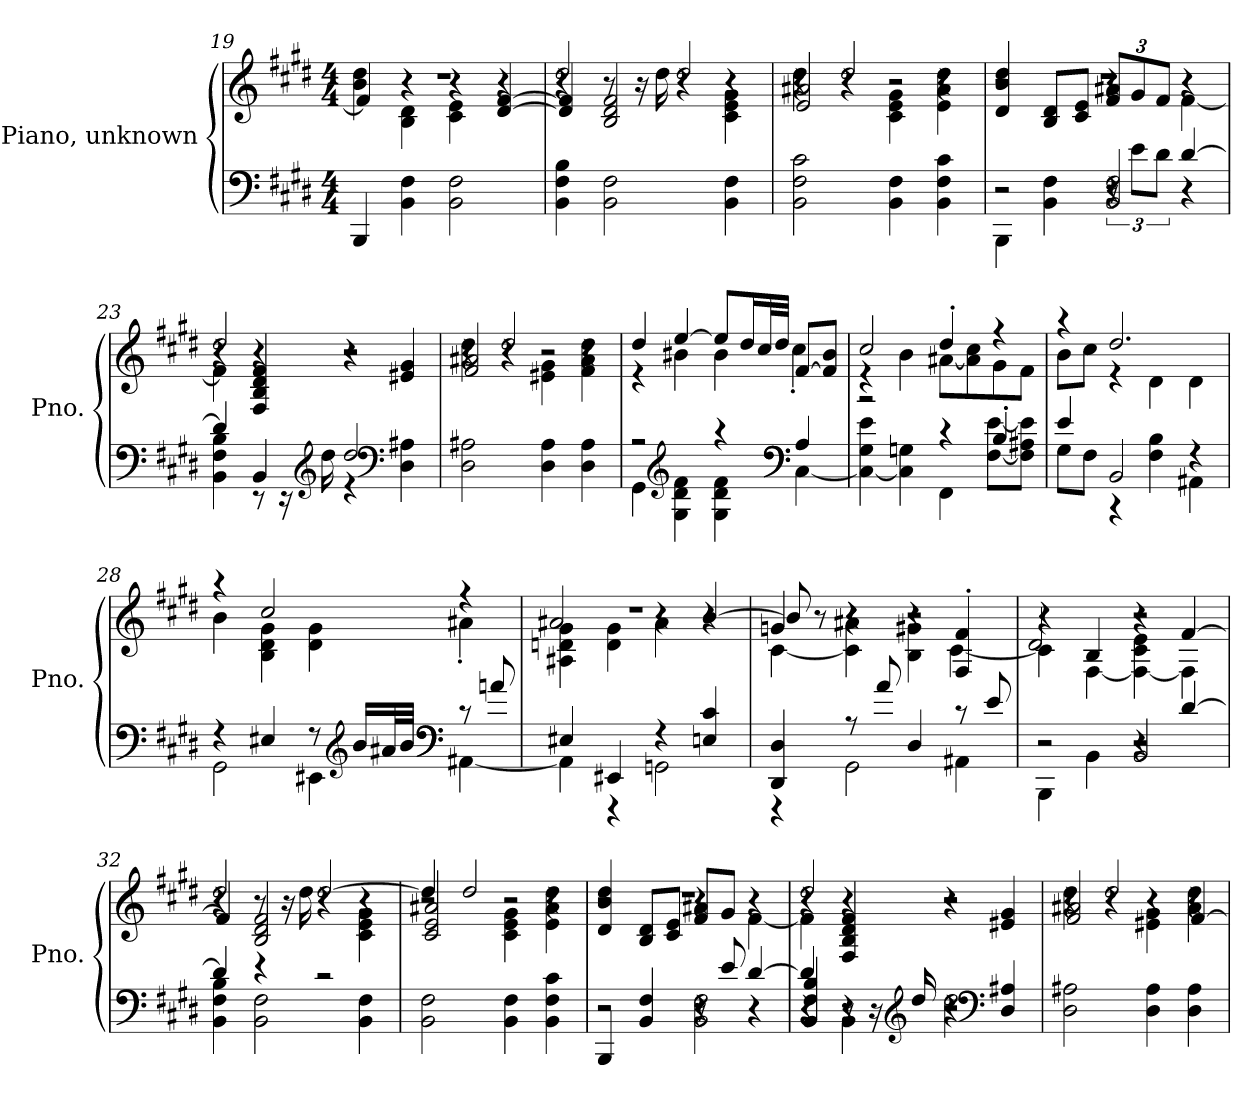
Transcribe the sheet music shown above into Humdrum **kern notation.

**kern	**kern
*part1	*part1
*staff2	*staff1
*I"Piano, unknown	*
*I'Pno.	*
!!LO:LB:g=z
*clefF4	*clefG2
*k[f#c#g#d#]	*k[f#c#g#d#]
*M4/4	*M4/4
=19	=19
*	*^
*	*	*^
4BBB/	1r	4b\ 4dd#\	4f#/]
4BB\ 4F#\	.	4B\ 4d#\	4r
2BB\ 2F#\	.	4c#\ 4e\	4r
.	.	4r	[4d#/ [4f#/
=20	=20	=20	=20
4BB\ 4F#\ 4B\	2dd#/	4r	4d#/] 4f#/]
2BB\ 2F#\	.	8r	2B/ 2d#/ 2f#/
.	.	16r	.
.	.	16dd#\	.
.	2dd#/	4r	.
4BB\ 4F#\	.	4c#\ 4e\ 4g#\	4r
=21	=21	=21	=21
2BB\ 2F#\ 2c#\	4r	4dd#\	2e/ 2a#X/
.	2dd#/	4r	.
4BB\ 4F#\	.	4c#\ 4e\ 4g#\	2r
4BB\ 4F#\ 4c#\	4r	4e\ 4a#\ 4dd#\	.
=22	=22	=22	=22
*^	*	*	*
*	*^	*	*	*
2r	4BBB\	2r	1r	2r	4d#/ 4b/ 4dd#/
.	4BB\ 4F#\	.	.	.	8B/ 8d#/L
.	.	.	.	.	8c#/ 8e/J
*	*	*	*	*	*Xbrackettup
4r	12r	2BB/ 2F#/	.	4r	12f#/ 12a#X/L
.	12e\L	.	.	.	12g#/
.	12d#\J	.	.	.	12f#/J
[4d#/	4r	.	.	[4f#\	4r
*	*v	*v	*	*	*
=23	=23	=23	=23	=23
4d#/]	4BB\ 4F#\ 4B\	2dd#/	4f#\]	4r
4BB/	8r	.	4r	4F#/ 4B/ 4d#/ 4f#/
.	16r	.	.	.
*clefG2	*	*	*	*
.	16dd#\	.	.	.
2dd#/	4r	2r	2r	4r
*clefF4	*	*	*	*
.	4D#\ 4A#X\	.	.	4e#X/ 4g#/
*v	*v	*	*	*
!!LO:PB:g=z	!!	!!
=24	=24	=24	=24
2D#\ 2A#X\	4r	4dd#\	2f#/ 2a#X/
.	2dd#/	4r	.
4D#\ 4A#\	.	4e#X\ 4g#\	2r
4D#\ 4A#\	4r	4f#\ 4a#\ 4dd#\	.
*	*	*v	*v
=25	=25	=25
*^	*	*
2r	4GG#\	4dd#/	4r
*clefG2	*	*	*
.	4G#\ 4d#\ 4f#\	[4ee/	4b#X\
4r	4G#\ 4d#\ 4f#\	8ee/L]	4b#\
.	.	16dd#/L	.
.	.	32cc#/L	.
.	.	32dd#/JJJ	.
*clefF4	*	*	*
4A/	[4C#\	[8f#/L	4cc#'\
.	.	8f#/] 8b#/J	.
=26	=26	=26	=26
2r	4C#\_ 4G#\ 4e\	2cc#/	4r
.	4C#\] 4Gn\	.	4b\
4r	4FF#\	4dd#'/	[8a#X\L
.	.	.	8a#\] 8cc#\
4B'/	[8F#\ [8e\L	4r	8g#\
.	8F#\] 8A#X\ 8e\]J	.	8f#\J
=27	=27	=27	=27
4e/	8G#\L	4r	8b\L
.	8F#\J	.	8cc#\J
2BB/	4r	2.dd#/	4r
.	4F#\ 4B\	.	4d#\
4r	4AA#X\	.	4d#\
!!LO:LB:g=z	!!
=28	=28	=28	=28
4r	2GG#\	4r	4b\
4E#X/	.	2cc#/	4B\ 4d#\ 4g#\
8r	4EE#X\	.	4d#\ 4g#\
*clefG2	*	*	*
16b/LL	.	.	.
32a#X/L	.	.	.
32b/JJJ	.	.	.
*clefF4	*	*	*
8r	[4AA#X\	4r	4a#X'\
8an/	.	.	.
=29	=29	=29	=29
*	*	*	*^
4E#X/	4AA#\]	1r	4A#X\ 4dn\ 4g#\	2a#X/
4EE#X/	4r	.	4d\ 4g#\	.
4r	2GGn\	.	4a#\	4r
4En/ 4c#/	.	.	4r	[4b/
=30	=30	=30	=30	=30
4DD#/ 4D#/	4r	4gn/	[4c#\	8b/]
.	.	.	.	8r
8r	2GG#\	4r	4c#\] 4a#X\	4r
8a/	.	.	.	.
4D#/	.	4r	4B\ 4g#X\	2r
8r	4AA#X\	4F#/' 4f#/'	[4c#\	.
8e/	.	.	.	.
=31	=31	=31	=31	=31
*	*^	*	*	*
2r	4BBB\	2r	4r	4c#\]	2d#/
.	4BB\	.	4B/	[4F#\	.
4r	2r	2BB/	2r	4F#\_ 4c#\ 4e\	4r
[4d#/	.	.	.	4F#\]	[4f#/
*	*v	*v	*	*	*
!!LO:LB:g=z	!!	!!
=32	=32	=32	=32	=32
4d#/]	4BB\ 4F#\ 4B\	2dd#/	4r	4f#/]
4r	2BB\ 2F#\	.	8r	2B/ 2d#/ 2f#/
.	.	.	16r	.
.	.	.	16dd#\	.
2r	.	[2dd#/	4r	.
.	4BB\ 4F#\	.	4c#\ 4e\ 4g#\	4r
*v	*v	*	*	*
=33	=33	=33	=33
2BB\ 2F#\	4dd#/]	2r	2c#/ 2e/ 2a#X/
.	2dd#/	.	.
4BB\ 4F#\	.	4c#\ 4e\ 4g#\	2r
4BB\ 4F#\ 4c#\	4r	4e\ 4a#\ 4dd#\	.
=34	=34	=34	=34
*^	*	*	*
*	*^	*	*	*
2r	2r	4BBB/	1r	2r	4d#/ 4b/ 4dd#/
.	.	4BB/ 4F#/	.	.	8B/ 8d#/L
.	.	.	.	.	8c#/ 8e/J
4r	2BB\ 2F#\	8r	.	4r	8f#/ 8a#X/L
.	.	8e/	.	.	8g#/J
[4d#/	.	4r	.	[4f#\	4r
=35	=35	=35	=35	=35	=35
4d#/]	4r	4BB/ 4F#/ 4B/	2dd#/	4f#\]	4r
4r	4BB\	8r	.	4r	4F#/ 4B/ 4d#/ 4f#/
.	.	16r	.	.	.
*clefG2	*	*	*	*	*
.	.	16dd#/	.	.	.
2r	2dd#\	4r	2r	2r	4r
*clefF4	*	*	*	*	*
.	.	4D#/ 4A#X/	.	.	4e#X/ 4g#/
*v	*v	*v	*	*	*
=36	=36	=36	=36
2D#\ 2A#X\	4r	4dd#\	2f#/ 2a#X/
.	2dd#/	4r	.
4D#\ 4A#\	.	4e#X\ 4g#\	4r
4D#\ 4A#\	4r	4a#\ 4dd#\	[4f#/
*	*v	*v	*v
=	=
*-	*-
